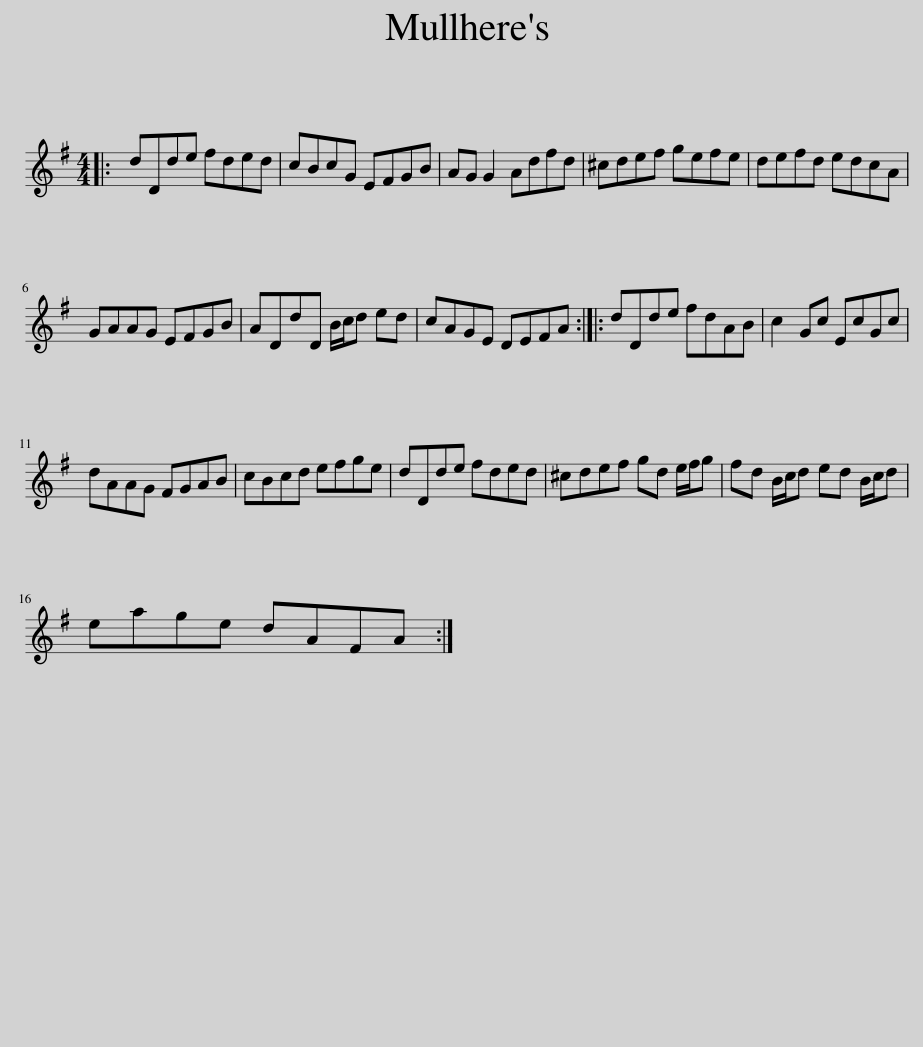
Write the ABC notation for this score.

X:1
L:1/8
M:4/4
I:linebreak $
K:G
V:1 treble
V:1
|: dDde fded | cBcG EFGB | AG G2 Adfd | ^cdef gefe | defd edcA |$ %5
 GAAG EFGB | ADdD B/c/d ed | cAGE DEFA :: dDde fdAB | c2 Gc EcGc |$ %10
 dAAG FGAB | cBcd efge | dDde fded | ^cdef gd e/f/g | fd B/c/d ed B/c/d |$ %15
 eage dAFA :| %16
